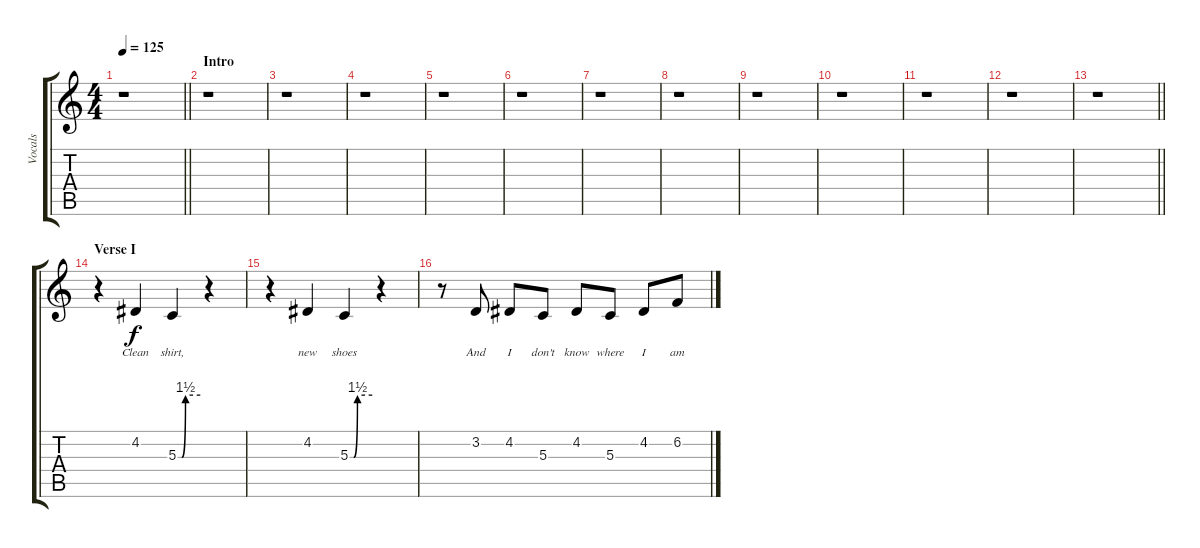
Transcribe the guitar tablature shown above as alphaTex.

\track ("Vocals" "Vocals") {instrument lead8bassandlead}
\staff {score tabs}
\tuning (E4 B3 G3 D3 A2 E2) {hide}
\ts (4 4)
\tempo 125
\clef g2
\barLineRight lightlight
\ks c
r.1{dy f instrument lead8bassandlead} |
\section ("" "Intro")
r.1 |
r.1 |
r.1 |
r.1 |
r.1 |
r.1 |
r.1 |
r.1 |
r.1 |
r.1 |
r.1 |
\barLineRight lightlight
r.1 |
\section ("" "Verse I")
r.4 4.2.4{lyrics (0 "Clean") lyrics (1 "") lyrics (2 "") lyrics (3 "") lyrics (4 "")} 5.3{be (custom 0 0 10 0 20 6 60 6)}.4{lyrics (0 "shirt,") lyrics (1 "") lyrics (2 "") lyrics (3 "") lyrics (4 "")} r.4 |
r.4 4.2.4{lyrics (0 "new") lyrics (1 "") lyrics (2 "") lyrics (3 "") lyrics (4 "")} 5.3{be (custom 0 0 10 0 20 6 60 6)}.4{lyrics (0 "shoes") lyrics (1 "") lyrics (2 "") lyrics (3 "") lyrics (4 "")} r.4 |
r.8 3.2.8{lyrics (0 "And") lyrics (1 "") lyrics (2 "") lyrics (3 "") lyrics (4 "")} 4.2.8{lyrics (0 "I") lyrics (1 "") lyrics (2 "") lyrics (3 "") lyrics (4 "")} 5.3.8{lyrics (0 "don't") lyrics (1 "") lyrics (2 "") lyrics (3 "") lyrics (4 "")} 4.2.8{lyrics (0 "know") lyrics (1 "") lyrics (2 "") lyrics (3 "") lyrics (4 "")} 5.3.8{lyrics (0 "where") lyrics (1 "") lyrics (2 "") lyrics (3 "") lyrics (4 "")} 4.2.8{lyrics (0 "I") lyrics (1 "") lyrics (2 "") lyrics (3 "") lyrics (4 "")} 6.2.8{lyrics (0 "am") lyrics (1 "") lyrics (2 "") lyrics (3 "") lyrics (4 "")}
